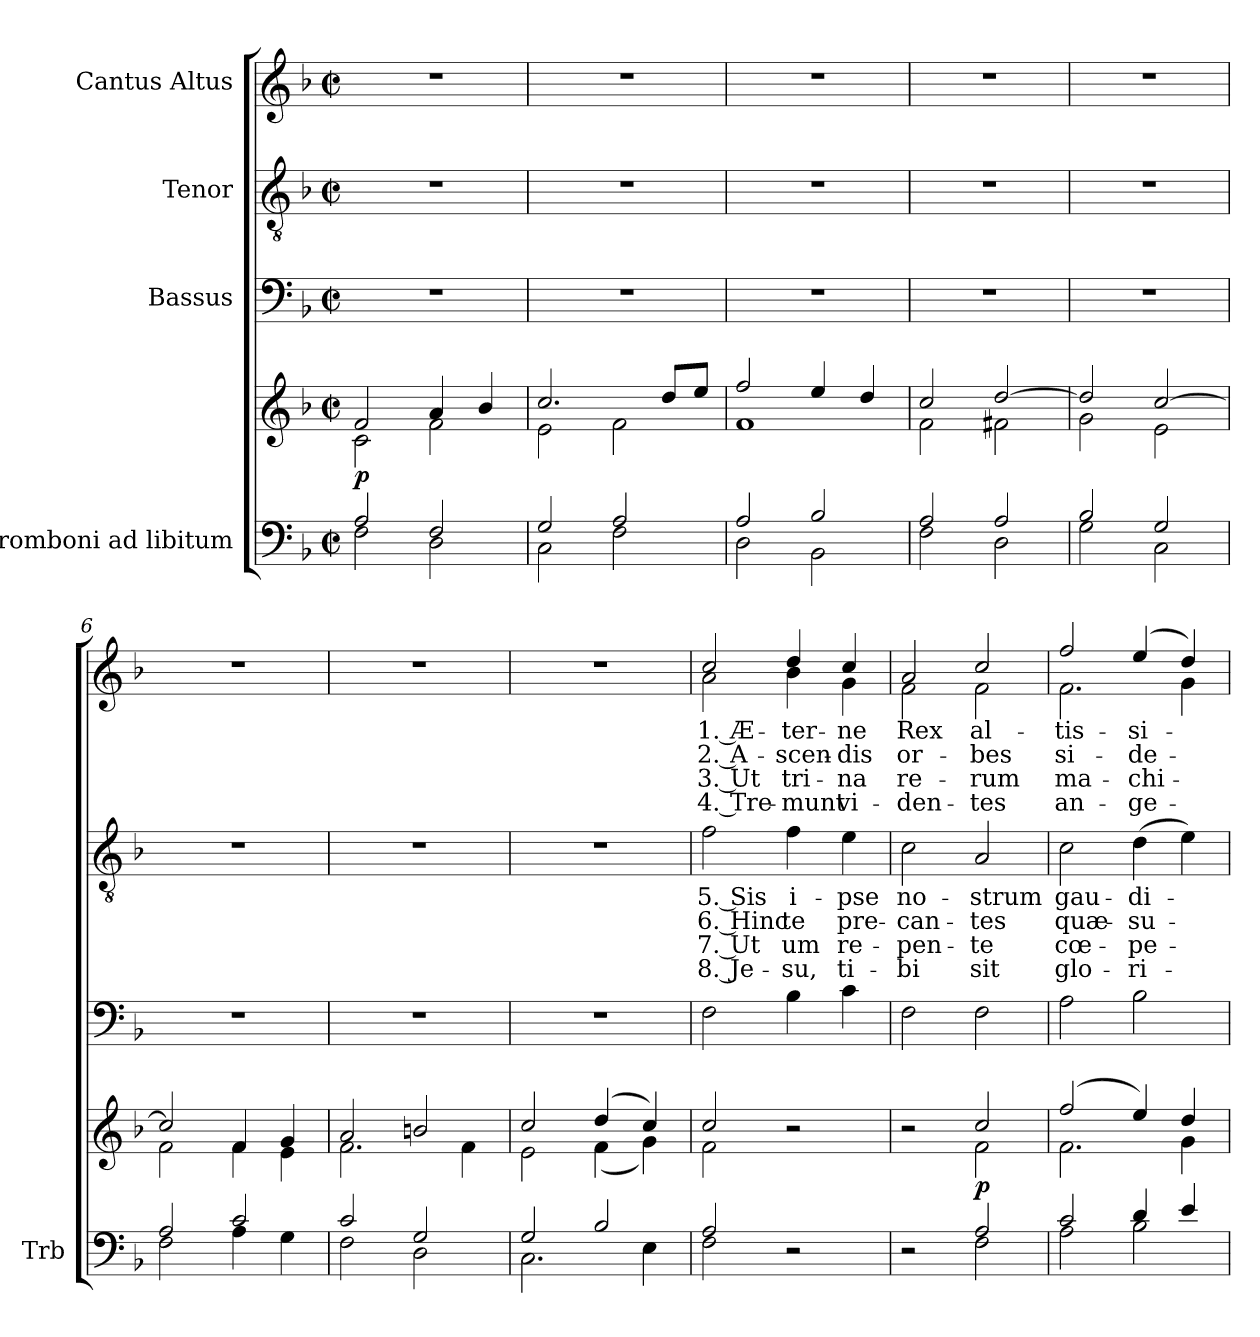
**kern	**kern	**dynam	**kern	**kern	**text	**text	**text	**text	**kern	**text	**text	**text	**text
*part4	*part4	*part4	*part3	*part2	*part2	*part2	*part2	*part2	*part1	*part1	*part1	*part1	*part1
*staff5	*staff4	*staff4/5	*staff3	*staff2	*staff2	*staff2	*staff2	*staff2	*staff1	*staff1	*staff1	*staff1	*staff1
*I"Tromboni ad libitum	*	*	*I"Bassus	*I"Tenor	*	*	*	*	*I"Cantus Altus	*	*	*	*
*I'Trb	*	*	*	*	*	*	*	*	*	*	*	*	*
*clefF4	*clefG2	*	*clefF4	*clefGv2	*	*	*	*	*clefG2	*	*	*	*
*k[b-]	*k[b-]	*	*k[b-]	*k[b-]	*	*	*	*	*k[b-]	*	*	*	*
*M2/2	*M2/2	*	*M2/2	*M2/2	*	*	*	*	*M2/2	*	*	*	*
*met(c|)	*met(c|)	*	*met(c|)	*met(c|)	*	*	*	*	*met(c|)	*	*	*	*
=1	=1	=1	=1	=1	=1	=1	=1	=1	=1	=1	=1	=1	=1
*^	*^	*	*	*	*	*	*	*	*	*	*	*	*
!	!	!	!	!LO:DY:a=2	!	!	!	!	!	!	!	!	!	!	!
2A/	2F\	2f/	2c\	p	1r	1r	.	.	.	.	1r	.	.	.	.
2F/	2D\	4a/	2f\	.	.	.	.	.	.	.	.	.	.	.	.
.	.	4b-/	.	.	.	.	.	.	.	.	.	.	.	.	.
=2	=2	=2	=2	=2	=2	=2	=2	=2	=2	=2	=2	=2	=2	=2	=2
2G/	2C\	2.cc/	2e\	.	1r	1r	.	.	.	.	1r	.	.	.	.
2A/	2F\	.	2f\	.	.	.	.	.	.	.	.	.	.	.	.
.	.	8dd/L	.	.	.	.	.	.	.	.	.	.	.	.	.
.	.	8ee/J	.	.	.	.	.	.	.	.	.	.	.	.	.
=3	=3	=3	=3	=3	=3	=3	=3	=3	=3	=3	=3	=3	=3	=3	=3
2A/	2D\	2ff/	1f	.	1r	1r	.	.	.	.	1r	.	.	.	.
2B-/	2BB-\	4ee/	.	.	.	.	.	.	.	.	.	.	.	.	.
.	.	4dd/	.	.	.	.	.	.	.	.	.	.	.	.	.
=4	=4	=4	=4	=4	=4	=4	=4	=4	=4	=4	=4	=4	=4	=4	=4
2A/	2F\	2cc/	2f\	.	1r	1r	.	.	.	.	1r	.	.	.	.
2A/	2D\	[2dd/	2f#X\	.	.	.	.	.	.	.	.	.	.	.	.
=5	=5	=5	=5	=5	=5	=5	=5	=5	=5	=5	=5	=5	=5	=5	=5
2B-/	2G\	2dd/]	2g\	.	1r	1r	.	.	.	.	1r	.	.	.	.
2G/	2C\	[2cc/	2e\	.	.	.	.	.	.	.	.	.	.	.	.
=6	=6	=6	=6	=6	=6	=6	=6	=6	=6	=6	=6	=6	=6	=6	=6
2A/	2F\	2cc/]	2f\	.	1r	1r	.	.	.	.	1r	.	.	.	.
2c/	4A\	4f/	4f\	.	.	.	.	.	.	.	.	.	.	.	.
.	4G\	4g/	4e\	.	.	.	.	.	.	.	.	.	.	.	.
=7	=7	=7	=7	=7	=7	=7	=7	=7	=7	=7	=7	=7	=7	=7	=7
2c/	2F\	2a/	2.f\	.	1r	1r	.	.	.	.	1r	.	.	.	.
2G/	2D\	2bn/	.	.	.	.	.	.	.	.	.	.	.	.	.
.	.	.	4f\	.	.	.	.	.	.	.	.	.	.	.	.
=8	=8	=8	=8	=8	=8	=8	=8	=8	=8	=8	=8	=8	=8	=8	=8
2G/	2.C\	2cc/	2e\	.	1r	1r	.	.	.	.	1r	.	.	.	.
2B-/	.	(4dd/	(4f\	.	.	.	.	.	.	.	.	.	.	.	.
.	4E\	4cc/)	4g\)	.	.	.	.	.	.	.	.	.	.	.	.
!!LO:LB:g=z
=9	=9	=9	=9	=9	=9	=9	=9	=9	=9	=9	=9	=9	=9	=9	=9
!	!	!	!	!	!	!	!LO:LY:b	!LO:LY:b	!LO:LY:b	!LO:LY:b	!	!LO:LY:b	!LO:LY:b	!LO:LY:b	!LO:LY:b
*	*	*	*	*	*	*	*	*	*	*	*^	*	*	*	*
2A/	2F\	2cc/	2f\	.	2F\	2f\	5. Sis	6. Hinc	7. Ut	8. Je-	2cc/	2a\	1. Æ-	2. A-	3. Ut	4. Tre-
!	!	!	!	!	!	!	!LO:LY:b	!LO:LY:b	!LO:LY:b	!LO:LY:b	!	!	!LO:LY:b	!LO:LY:b	!LO:LY:b	!LO:LY:b
2r	2ryy	2r	2ryy	.	4B-\	4f\	i-	te	um	-su,	4dd/	4b-\	-ter-	-scen-	tri-	-munt
!	!	!	!	!	!	!	!LO:LY:b	!LO:LY:b	!LO:LY:b	!LO:LY:b	!	!	!LO:LY:b	!LO:LY:b	!LO:LY:b	!LO:LY:b
.	.	.	.	.	4c\	4e\	-pse	pre-	re-	ti-	4cc/	4g\	-ne	-dis	-na	vi-
=10	=10	=10	=10	=10	=10	=10	=10	=10	=10	=10	=10	=10	=10	=10	=10	=10
!	!	!	!	!	!	!	!LO:LY:b	!LO:LY:b	!LO:LY:b	!LO:LY:b	!	!	!LO:LY:b	!LO:LY:b	!LO:LY:b	!LO:LY:b
2r	2ryy	2r	2ryy	.	2F\	2c\	no-	-can-	-pen-	-bi	2a/	2f\	Rex	or-	re-	-den-
!	!	!	!	!LO:DY:a=2	!	!	!LO:LY:b	!LO:LY:b	!LO:LY:b	!LO:LY:b	!	!	!LO:LY:b	!LO:LY:b	!LO:LY:b	!LO:LY:b
2A/	2F\	2cc/	2f\	p	2F\	2A/	-strum	-tes	-te	sit	2cc/	2f\	al-	-bes	-rum	-tes
=11	=11	=11	=11	=11	=11	=11	=11	=11	=11	=11	=11	=11	=11	=11	=11	=11
!	!	!	!	!	!	!	!LO:LY:b	!LO:LY:b	!LO:LY:b	!LO:LY:b	!	!	!LO:LY:b	!LO:LY:b	!LO:LY:b	!LO:LY:b
2c/	2A\	(2ff/	2.f\	.	2A\	2c\	gau-	quæ-	cœ-	glo-	2ff/	2.f\	-tis-	si-	ma-	an-
!	!	!	!	!	!	!	!LO:LY:b	!LO:LY:b	!LO:LY:b	!LO:LY:b	!	!	!LO:LY:b	!LO:LY:b	!LO:LY:b	!LO:LY:b
4d/	2B-\	4ee/)	.	.	2B-\	(4d\	-di-	-su-	-pe-	-ri-	(4ee/	.	-si-	-de-	-chi-	-ge-
4e/	.	4dd/	4g\	.	.	4e\)	.	.	.	.	4dd/)	4g\	.	.	.	.
*v	*v	*	*	*	*	*	*	*	*	*	*v	*v	*	*	*	*
*	*v	*v	*	*	*	*	*	*	*	*	*	*	*	*
=	=	=	=	=	=	=	=	=	=	=	=	=	=
*-	*-	*-	*-	*-	*-	*-	*-	*-	*-	*-	*-	*-	*-
